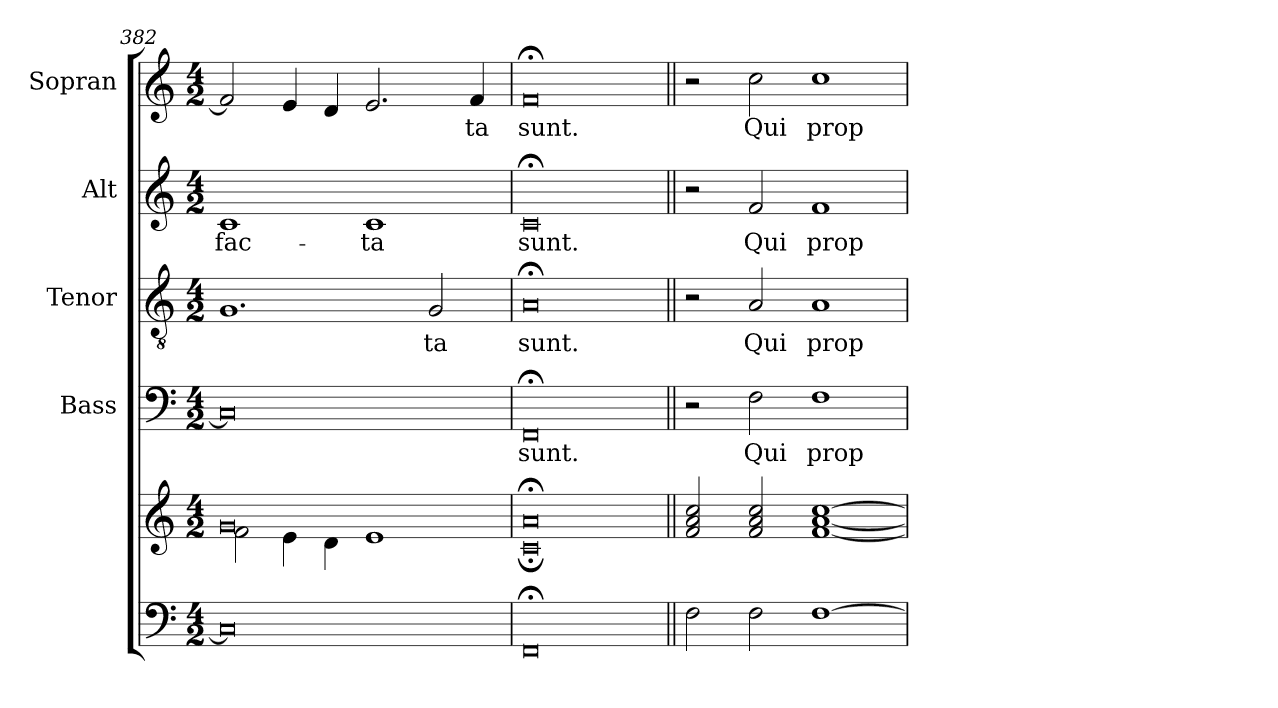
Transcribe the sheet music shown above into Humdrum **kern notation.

**kern	**kern	**kern	**text	**kern	**text	**kern	**text	**kern	**text
*part5	*part5	*part4	*part4	*part3	*part3	*part2	*part2	*part1	*part1
*staff6	*staff5	*staff4	*staff4	*staff3	*staff3	*staff2	*staff2	*staff1	*staff1
*	*	*I"Bass	*	*I"Tenor	*	*I"Alt	*	*I"Sopran	*
*	*	*I'B.	*	*I'T.	*	*I'A.	*	*I'S.	*
!!LO:LB:g=z
*clefF4	*clefG2	*clefF4	*	*clefGv2	*	*clefG2	*	*clefG2	*
*k[]	*k[]	*k[]	*	*k[]	*	*k[]	*	*k[]	*
*C:	*C:	*C:	*	*C:	*	*C:	*	*C:	*
*M4/2	*M4/2	*M4/2	*	*M4/2	*	*M4/2	*	*M4/2	*
=382	=382	=382	=382	=382	=382	=382	=382	=382	=382
*	*^	*	*	*	*	*	*	*	*
!	!	!	!	!	!	!	!	!LO:LY:b	!	!
0C]	0g	2f\	0C]	.	1.G	.	1c	fac-	2f/]	.
.	.	4e\	.	.	.	.	.	.	4e/	.
.	.	4d\	.	.	.	.	.	.	4d/	.
!	!	!	!	!	!	!	!	!LO:LY:b	!	!
.	.	1e	.	.	.	.	1c	-ta	2.e/	.
!	!	!	!	!	!	!LO:LY:b	!	!	!	!
.	.	.	.	.	2G/	-ta	.	.	.	.
!	!	!	!	!	!	!	!	!	!	!LO:LY:b
.	.	.	.	.	.	.	.	.	4f/	-ta
=383	=383	=383	=383	=383	=383	=383	=383	=383	=383	=383
!	!	!	!	!LO:LY:b	!	!LO:LY:b	!	!LO:LY:b	!	!LO:LY:b
0FF;<	0a;<	0c;<	0FF;<	sunt.	0A;<	sunt.	0c;<	sunt.	0f;<	sunt.
*	*v	*v	*	*	*	*	*	*	*	*
=384||	=384||	=384||	=384||	=384||	=384||	=384||	=384||	=384||	=384||
2F\	2f/ 2a/ 2cc/	2r	.	2r	.	2r	.	2r	.
!	!	!	!LO:LY:b	!	!LO:LY:b	!	!LO:LY:b	!	!LO:LY:b
2F\	2f/ 2a/ 2cc/	2F\	Qui	2A/	Qui	2f/	Qui	2cc\	Qui
!	!	!	!LO:LY:b	!	!LO:LY:b	!	!LO:LY:b	!	!LO:LY:b
[1F	[1f [1a [1cc	1F	prop-	1A	prop-	1f	prop-	1cc	prop-
=	=	=	=	=	=	=	=	=	=
*-	*-	*-	*-	*-	*-	*-	*-	*-	*-
